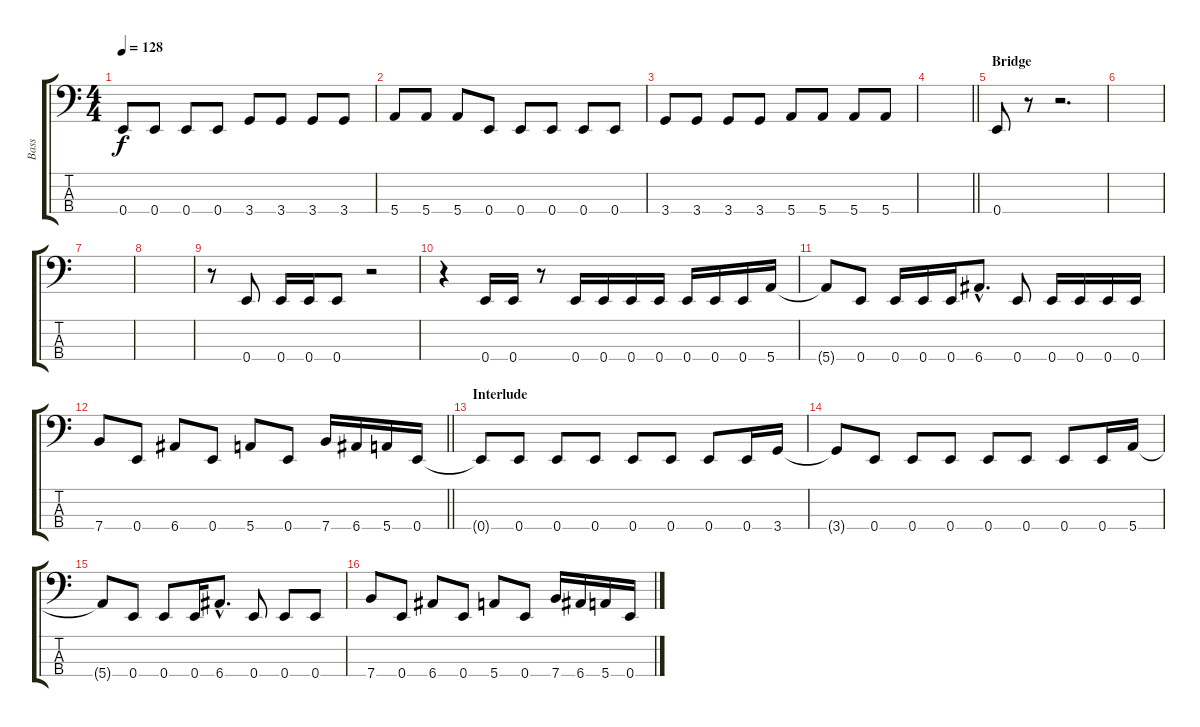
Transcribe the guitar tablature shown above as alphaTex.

\track ("Bass" "Bass") {instrument electricbasspick}
\staff {score tabs}
\tuning (G2 D2 A1 E1) {hide}
\ts (4 4)
\tempo 128
\clef f4
\ks c
0.4.8{dy f} 0.4.8 0.4.8 0.4.8 3.4.8 3.4.8 3.4.8 3.4.8 |
5.4.8 5.4.8 5.4.8 0.4.8 0.4.8 0.4.8 0.4.8 0.4.8 |
3.4.8 3.4.8 3.4.8 3.4.8 5.4.8 5.4.8 5.4.8 5.4.8 |
\barLineRight lightlight
|
\section ("" "Bridge")
0.4.8 r.8 r.2{d} |
|
|
|
r.8 0.4.8 0.4.16 0.4.16 0.4.8 r.2 |
r.4 0.4.16 0.4.16 r.8 0.4.16 0.4.16 0.4.16 0.4.16 0.4.16 0.4.16 0.4.16 5.4.16 |
5.4{t}.8 0.4.8 0.4.16 0.4.16 0.4.16 6.4{hac}.8{d} 0.4.8 0.4.16 0.4.16 0.4.16 0.4.16 |
\barLineRight lightlight
7.4.8 0.4.8 6.4.8 0.4.8 5.4.8 0.4.8 7.4.16 6.4.16 5.4.16 0.4.16 |
\section ("" "Interlude")
0.4{t}.8 0.4.8 0.4.8 0.4.8 0.4.8 0.4.8 0.4.8 0.4.16 3.4.16 |
3.4{t}.8 0.4.8 0.4.8 0.4.8 0.4.8 0.4.8 0.4.8 0.4.16 5.4.16 |
5.4{t}.8 0.4.8 0.4.8 0.4.16 6.4{hac}.8{d} 0.4.8 0.4.8 0.4.8 |
7.4.8 0.4.8 6.4.8 0.4.8 5.4.8 0.4.8 7.4.16 6.4.16 5.4.16 0.4.16
